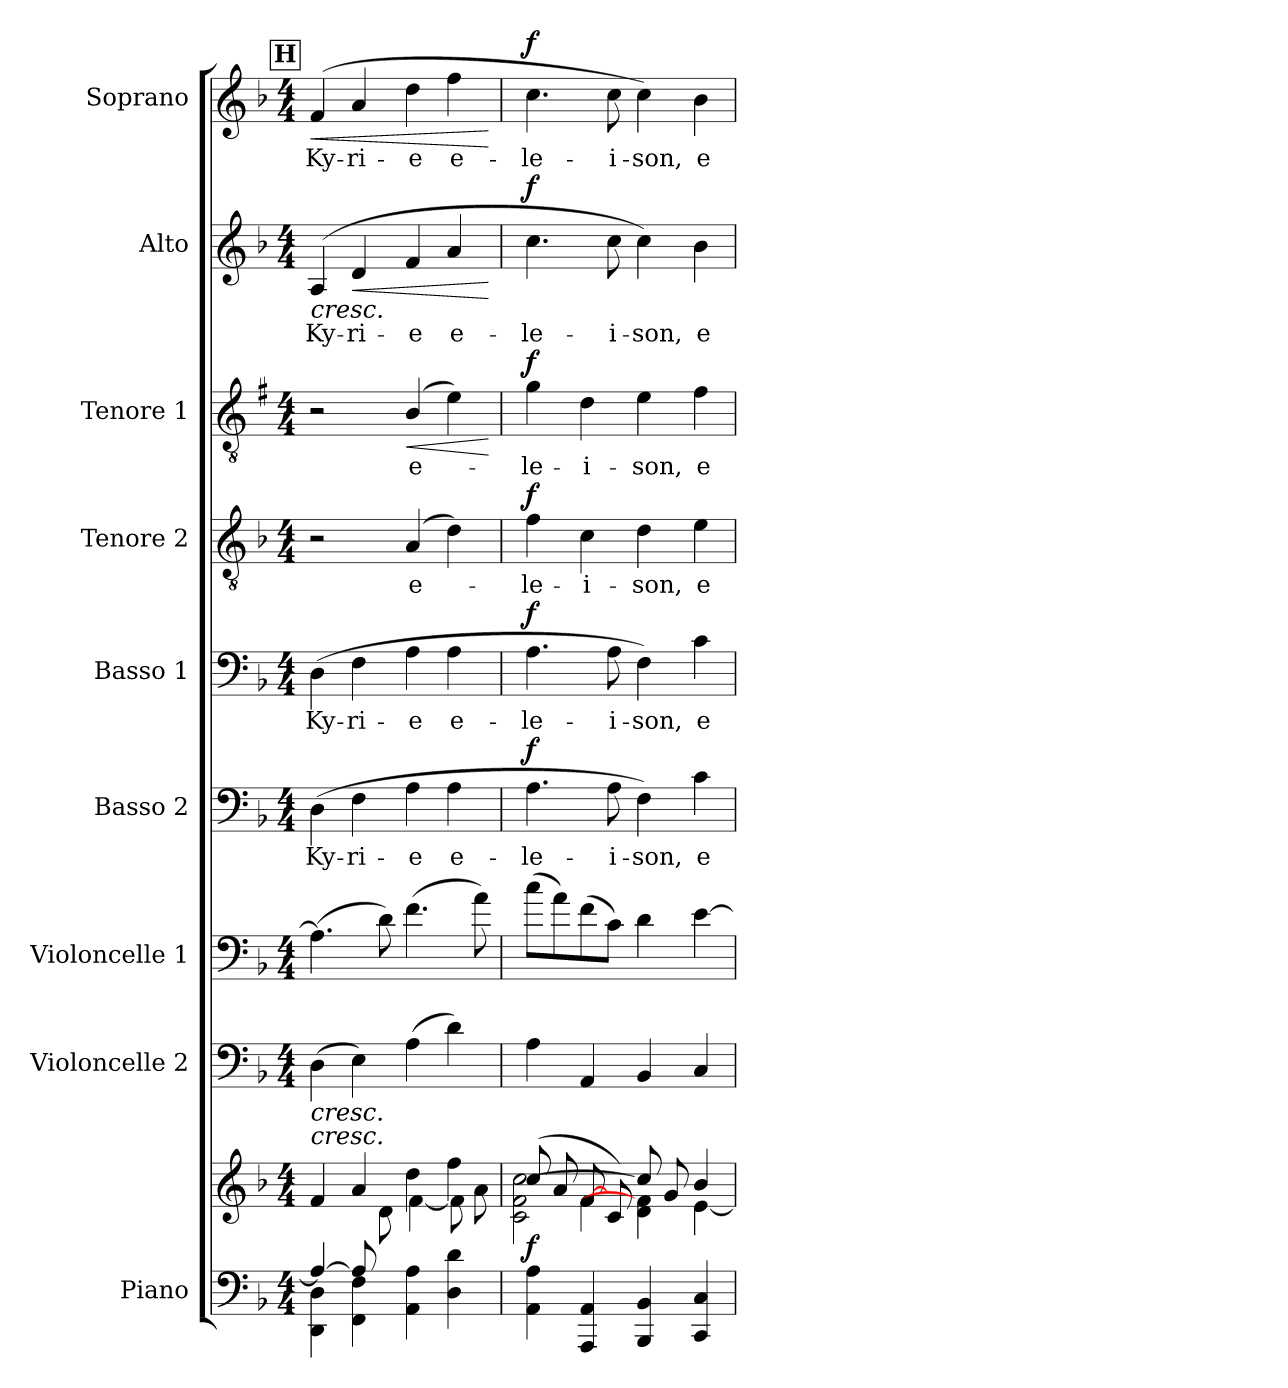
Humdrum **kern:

**kern	**kern	**dynam	**kern	**kern	**kern	**text	**dynam	**kern	**text	**dynam	**kern	**text	**dynam	**kern	**text	**dynam	**kern	**text	**dynam	**kern	**text	**dynam
*part9	*part9	*part9	*part8	*part7	*part6	*part6	*part6	*part5	*part5	*part5	*part4	*part4	*part4	*part3	*part3	*part3	*part2	*part2	*part2	*part1	*part1	*part1
*staff10	*staff9	*staff9/10	*staff8	*staff7	*staff6	*staff6	*staff6	*staff5	*staff5	*staff5	*staff4	*staff4	*staff4	*staff3	*staff3	*staff3	*staff2	*staff2	*staff2	*staff1	*staff1	*staff1
*I"Piano	*	*	*I"Violoncelle 2	*I"Violoncelle 1	*I"Basso 2	*	*	*I"Basso 1	*	*	*I"Tenore 2	*	*	*I"Tenore 1	*	*	*I"Alto	*	*	*I"Soprano	*	*
*I'Pno.	*	*	*I'Vlc 2	*I'Vlc 1	*I'B.2	*	*	*I'B.1	*	*	*I'T.2	*	*	*I'T.1	*	*	*I'A.	*	*	*I'S.	*	*
*clefF4	*clefG2	*	*clefF4	*clefF4	*clefF4	*	*	*clefF4	*	*	*clefGv2	*	*	*clefGv2	*	*	*clefG2	*	*	*clefG2	*	*
*	*	*	*	*	*	*	*	*	*	*	*	*	*	*ITrd1c2	*	*	*	*	*	*	*	*
*k[b-]	*k[b-]	*	*k[b-]	*k[b-]	*k[b-]	*	*	*k[b-]	*	*	*k[b-]	*	*	*k[b-]	*	*	*k[b-]	*	*	*k[b-]	*	*
*d:	*d:	*	*d:	*d:	*d:	*	*	*d:	*	*	*d:	*	*	*d:	*	*	*d:	*	*	*d:	*	*
*M4/4	*M4/4	*	*M4/4	*M4/4	*M4/4	*	*	*M4/4	*	*	*M4/4	*	*	*M4/4	*	*	*M4/4	*	*	*M4/4	*	*
!!LO:REH:place=s1:a:B:fs=14:t=H
=67	=67	=67	=67	=67	=67	=67	=67	=67	=67	=67	=67	=67	=67	=67	=67	=67	=67	=67	=67	=67	=67	=67
*^	*^	*	*	*	*	*	*	*	*	*	*	*	*	*	*	*	*	*	*	*	*	*
!	!	!LO:TX:a:i:t=cresc.	!	!	!	!	!	!	!	!	!	!	!	!	!	!	!	!	!	!	!	!	!	!
!	!	!LO:TX:a:i:t=cresc.	!	!	!	!	!	!	!	!	!	!	!	!	!	!	!	!	!	!	!	!	!	!
!	!	!	!	!	!	!	!	!LO:LY:b	!	!	!LO:LY:b	!	!	!	!	!	!	!	!	!LO:LY:b	!LO:HP:b	!	!LO:LY:b	!LO:HP:b
4A/_	4DD\ 4D\	4f/	4.ryy	.	(>4D\	(>4.A\]	(>4D\	Ky-	.	(>4D\	Ky-	.	2r	.	.	2r	.	.	(>4A/	Ky-	<	(>4f/	Ky-	<
!	!	!	!	!	!	!	!	!LO:LY:b	!	!	!LO:LY:b	!	!	!	!	!	!	!	!	!LO:LY:b	!LO:HP:b	!	!LO:LY:b	!
8A/]	4FF\ 4F\	4a/	.	.	4E\)	.	4F\	-ri-	.	4F\	-ri-	.	.	.	.	.	.	.	4d/	-ri-	<	4a/	-ri-	.
2ryy	.	.	8d\	.	.	8d\)	.	.	.	.	.	.	.	.	.	.	.	.	.	.	.	.	.	.
!	!	!	!	!	!	!	!	!LO:LY:b	!	!	!LO:LY:b	!	!	!LO:LY:b	!	!	!LO:LY:b	!LO:HP:b	!	!LO:LY:b	!	!	!LO:LY:b	!
.	4AA\ 4A\	4dd\	[4f\	.	(>4A\	(>4.f\	4A\	-e	.	4A\	-e	.	(>4A/	e-	.	(>4A/	e-	<	4f/	-e	.	4dd\	-e	.
!	!	!	!	!	!	!	!	!LO:LY:b	!	!	!LO:LY:b	!	!	!	!	!	!	!	!	!LO:LY:b	!	!	!LO:LY:b	!
.	4D\ 4d\	4ff\	8f\]	.	4d\)	.	4A\	e-	.	4A\	e-	.	4d\)	.	.	4d\)	.	.	4a/	e-	.	4ff\	e-	.
8ryy	.	.	8a\	.	.	8a\)	.	.	.	.	.	.	.	.	.	.	.	.	.	.	.	.	.	.
*v	*v	*	*	*	*	*	*	*	*	*	*	*	*	*	*	*	*	*	*	*	*	*	*	*
*	*v	*v	*	*	*	*	*	*	*	*	*	*	*	*	*	*	*	*	*	*	*	*	*
.	.	.	.	.	.	.	.	.	.	.	.	.	.	.	.	[	.	.	[ [	.	.	[
!!LO:PB:g=z
=68	=68	=68	=68	=68	=68	=68	=68	=68	=68	=68	=68	=68	=68	=68	=68	=68	=68	=68	=68	=68	=68	=68
*	*^	*	*	*	*	*	*	*	*	*	*	*	*	*	*	*	*	*	*	*	*	*
*	*	*^	*	*	*	*	*	*	*	*	*	*	*	*	*	*	*	*	*	*	*	*	*
!	!	!	!	!LO:DY:a=2	!	!	!	!LO:LY:b	!LO:DY:a	!	!LO:LY:b	!LO:DY:a	!	!LO:LY:b	!LO:DY:a	!	!LO:LY:b	!LO:DY:a	!	!LO:LY:b	!LO:DY:a	!	!LO:LY:b	!LO:DY:a
4AA\ 4A\	(>8cc/	4ryy	2c\ 2f\ [2cc\	f	4A\	(>8cc\L	4.A\	-le-	f	4.A\	-le-	f	4f\	-le-	f	4f\	-le-	f	4.cc\	-le-	f	4.cc\	-le-	f
.	8a/	.	.	.	.	8a\)	.	.	.	.	.	.	.	.	.	.	.	.	.	.	.	.	.	.
!	!	!	!	!	!	!	!	!	!	!	!	!	!	!LO:LY:b	!	!	!LO:LY:b	!	!	!	!	!	!	!
4AAA/ 4AA/	[8f/	4f\	.	.	4AA/	(>8f\	.	.	.	.	.	.	4c\	-i-	.	4c\	-i-	.	.	.	.	.	.	.
!	!	!	!	!	!	!	!	!LO:LY:b	!	!	!LO:LY:b	!	!	!	!	!	!	!	!	!LO:LY:b	!	!	!LO:LY:b	!
.	8c/)	.	.	.	.	8c\J)	8A\	-i-	.	8A\	-i-	.	.	.	.	.	.	.	8cc\	-i-	.	8cc\	-i-	.
!	!	!	!	!	!	!	!	!LO:LY:b	!	!	!LO:LY:b	!	!	!LO:LY:b	!	!	!LO:LY:b	!	!	!LO:LY:b	!	!	!LO:LY:b	!
4BBB-/ 4BB-/	8cc/]	4d\ 4f\]	2ryy	.	4BB-/	4d\	4F\)	-son,	.	4F\)	-son,	.	4d\	-son,	.	4d\	-son,	.	4cc\)	-son,	.	4cc\)	-son,	.
.	8g/	.	.	.	.	.	.	.	.	.	.	.	.	.	.	.	.	.	.	.	.	.	.	.
!	!	!	!	!	!	!	!	!LO:LY:b	!	!	!LO:LY:b	!	!	!LO:LY:b	!	!	!LO:LY:b	!	!	!LO:LY:b	!	!	!LO:LY:b	!
4CC/ 4C/	4b-/	[4e\	.	.	4C/	[4e\	4c\	e-	.	4c\	e-	.	4e\	e-	.	4e\	e-	.	4b-\	e-	.	4b-\	e-	.
*	*v	*v	*v	*	*	*	*	*	*	*	*	*	*	*	*	*	*	*	*	*	*	*	*	*
=	=	=	=	=	=	=	=	=	=	=	=	=	=	=	=	=	=	=	=	=	=	=
*-	*-	*-	*-	*-	*-	*-	*-	*-	*-	*-	*-	*-	*-	*-	*-	*-	*-	*-	*-	*-	*-	*-
